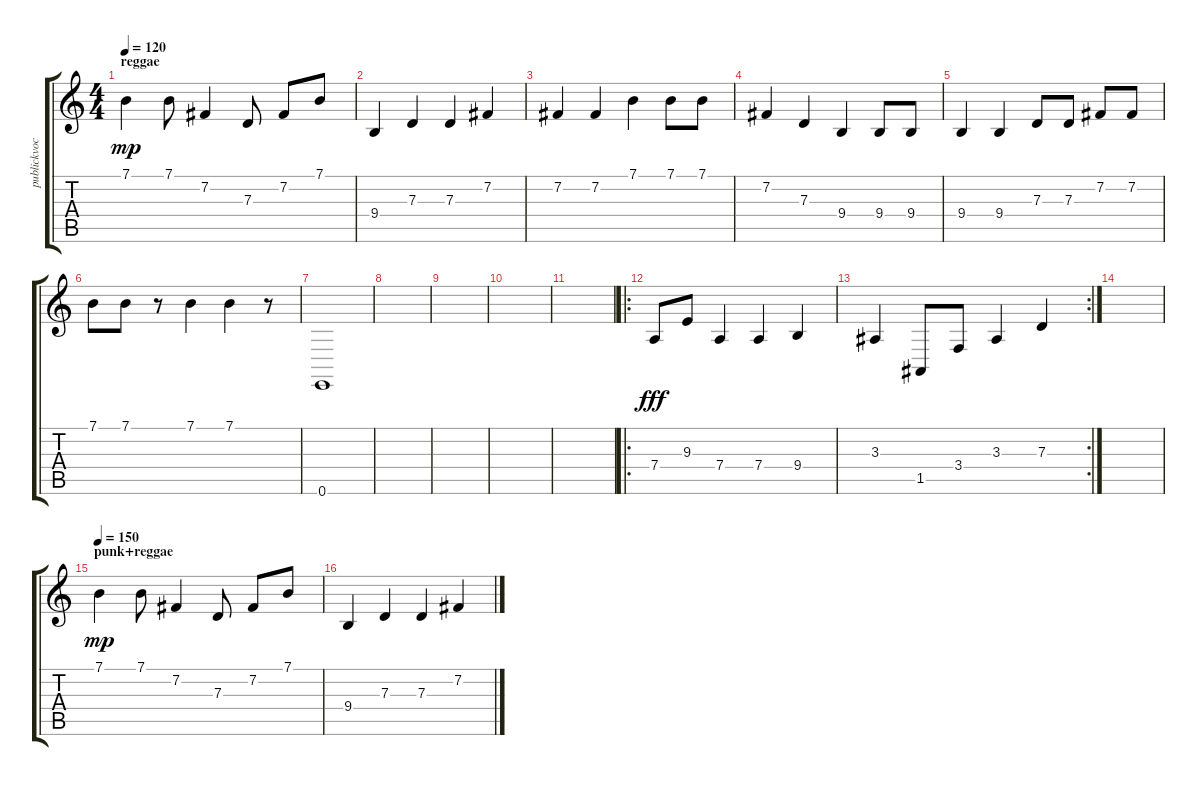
\track ("publickvocal" "publickvoc") {instrument fx7echoes}
\staff {score tabs}
\tuning (E4 B3 G3 D3 A2 E2) {hide}
\ts (4 4)
\section ("" "reggae")
\tempo 120
\clef g2
\ks c
7.1.4{dy mp instrument fx7echoes} 7.1.8 7.2.4 7.3.8 7.2.8 7.1.8 |
9.4.4 7.3.4 7.3.4 7.2.4 |
7.2.4 7.2.4 7.1.4 7.1.8 7.1.8 |
7.2.4 7.3.4 9.4.4 9.4.8 9.4.8 |
9.4.4 9.4.4 7.3.8 7.3.8 7.2.8 7.2.8 |
7.1.8 7.1.8 r.8 7.1.4 7.1.4 r.8 |
0.6.1 |
|
|
|
|
\ro
7.4.8{dy fff} 9.3.8 7.4.4 7.4.4 9.4.4 |
\rc 2
3.3.4 1.5.8 3.4.8 3.3.4 7.3.4 |
|
\section ("" "punk+reggae")
\tempo 150
7.1.4{dy mp} 7.1.8 7.2.4 7.3.8 7.2.8 7.1.8 |
9.4.4 7.3.4 7.3.4 7.2.4
